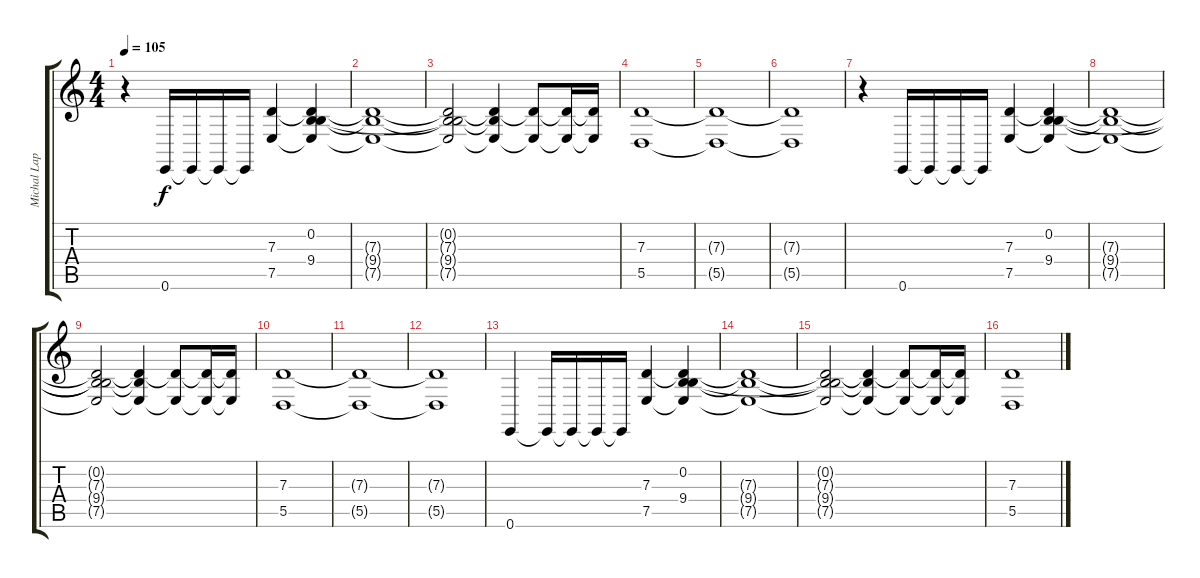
\track ("Michal Lapaj/Overdubs" "Michal Lap") {instrument stringensemble1}
\staff {score tabs}
\tuning (E4 B3 G3 D3 A2 E2) {hide}
\ts (4 4)
\tempo 105
\clef g2
\ks c
r.4{dy f} 0.6.16 0.6{t}.16 0.6{t}.16 0.6{t}.16{volume 0} (7.3 7.5).4{volume 10} (0.2 7.3{t} 9.4 7.5{t}).4 |
(7.3{t} 9.4{t} 7.5{t}).1 |
(0.2{t} 7.3{t} 9.4{t} 7.5{t}).2 (7.3{t} 9.4{t} 7.5{t}).4 (7.3{t} 7.5{t}).8{volume 0} (7.3{t} 7.5{t}).16 (7.3{t} 7.5{t}).16 |
(7.3 5.5).1{volume 10} |
(7.3{t} 5.5{t}).1 |
(7.3{t} 5.5{t}).1 |
r.4 0.6.16 0.6{t}.16 0.6{t}.16 0.6{t}.16{volume 0} (7.3 7.5).4{volume 10} (0.2 7.3{t} 9.4 7.5{t}).4 |
(7.3{t} 9.4{t} 7.5{t}).1 |
(0.2{t} 7.3{t} 9.4{t} 7.5{t}).2 (7.3{t} 9.4{t} 7.5{t}).4 (7.3{t} 7.5{t}).8{volume 0} (7.3{t} 7.5{t}).16 (7.3{t} 7.5{t}).16 |
(7.3 5.5).1{volume 10} |
(7.3{t} 5.5{t}).1 |
(7.3{t} 5.5{t}).1 |
0.6.4 0.6{t}.16 0.6{t}.16 0.6{t}.16 0.6{t}.16{volume 0} (7.3 7.5).4{volume 10} (0.2 7.3{t} 9.4 7.5{t}).4 |
(7.3{t} 9.4{t} 7.5{t}).1 |
(0.2{t} 7.3{t} 9.4{t} 7.5{t}).2 (7.3{t} 9.4{t} 7.5{t}).4 (7.3{t} 7.5{t}).8{volume 0} (7.3{t} 7.5{t}).16 (7.3{t} 7.5{t}).16 |
(7.3 5.5).1{volume 10}
